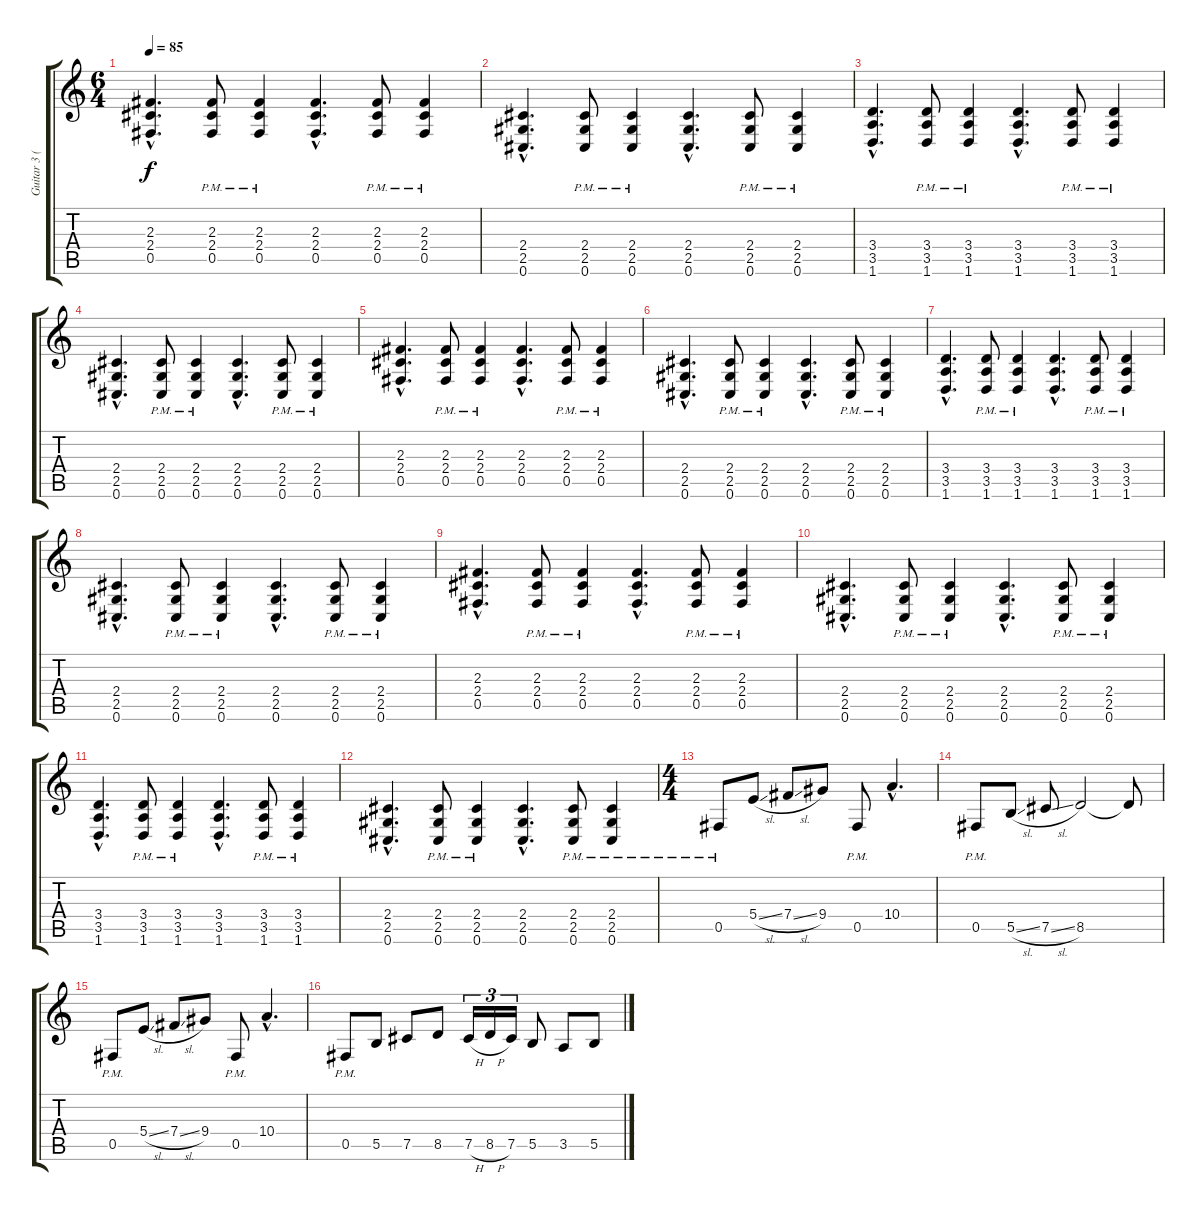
\track ("Guitar 3 (Distortion)" "Guitar 3 (") {instrument distortionguitar}
\staff {score tabs}
\tuning (Db4 Ab3 E3 B2 Gb2 Db2) {hide}
\ts (6 4)
\tempo 85
\clef g2
\ks c
(2.3{hac} 2.4{hac} 0.5{hac}).4{d dy f} (2.3{pm} 2.4{pm} 0.5{pm}).8 (2.3{pm} 2.4{pm} 0.5{pm}).4 (2.3{hac} 2.4{hac} 0.5{hac}).4{d} (2.3{pm} 2.4{pm} 0.5{pm}).8 (2.3{pm} 2.4{pm} 0.5{pm}).4 |
(2.4{hac} 2.5{hac} 0.6{hac}).4{d} (2.4{pm} 2.5{pm} 0.6{pm}).8 (2.4{pm} 2.5{pm} 0.6{pm}).4 (2.4{hac} 2.5{hac} 0.6{hac}).4{d} (2.4{pm} 2.5{pm} 0.6{pm}).8 (2.4{pm} 2.5{pm} 0.6{pm}).4 |
(3.4{hac} 3.5{hac} 1.6{hac}).4{d} (3.4{pm} 3.5{pm} 1.6{pm}).8 (3.4{pm} 3.5{pm} 1.6{pm}).4 (3.4{hac} 3.5{hac} 1.6{hac}).4{d} (3.4{pm} 3.5{pm} 1.6{pm}).8 (3.4{pm} 3.5{pm} 1.6{pm}).4 |
(2.4{hac} 2.5{hac} 0.6{hac}).4{d} (2.4{pm} 2.5{pm} 0.6{pm}).8 (2.4{pm} 2.5{pm} 0.6{pm}).4 (2.4{hac} 2.5{hac} 0.6{hac}).4{d} (2.4{pm} 2.5{pm} 0.6{pm}).8 (2.4{pm} 2.5{pm} 0.6{pm}).4 |
(2.3{hac} 2.4{hac} 0.5{hac}).4{d} (2.3{pm} 2.4{pm} 0.5{pm}).8 (2.3{pm} 2.4{pm} 0.5{pm}).4 (2.3{hac} 2.4{hac} 0.5{hac}).4{d} (2.3{pm} 2.4{pm} 0.5{pm}).8 (2.3{pm} 2.4{pm} 0.5{pm}).4 |
(2.4{hac} 2.5{hac} 0.6{hac}).4{d} (2.4{pm} 2.5{pm} 0.6{pm}).8 (2.4{pm} 2.5{pm} 0.6{pm}).4 (2.4{hac} 2.5{hac} 0.6{hac}).4{d} (2.4{pm} 2.5{pm} 0.6{pm}).8 (2.4{pm} 2.5{pm} 0.6{pm}).4 |
(3.4{hac} 3.5{hac} 1.6{hac}).4{d} (3.4{pm} 3.5{pm} 1.6{pm}).8 (3.4{pm} 3.5{pm} 1.6{pm}).4 (3.4{hac} 3.5{hac} 1.6{hac}).4{d} (3.4{pm} 3.5{pm} 1.6{pm}).8 (3.4{pm} 3.5{pm} 1.6{pm}).4 |
(2.4{hac} 2.5{hac} 0.6{hac}).4{d} (2.4{pm} 2.5{pm} 0.6{pm}).8 (2.4{pm} 2.5{pm} 0.6{pm}).4 (2.4{hac} 2.5{hac} 0.6{hac}).4{d} (2.4{pm} 2.5{pm} 0.6{pm}).8 (2.4{pm} 2.5{pm} 0.6{pm}).4 |
(2.3{hac} 2.4{hac} 0.5{hac}).4{d} (2.3{pm} 2.4{pm} 0.5{pm}).8 (2.3{pm} 2.4{pm} 0.5{pm}).4 (2.3{hac} 2.4{hac} 0.5{hac}).4{d} (2.3{pm} 2.4{pm} 0.5{pm}).8 (2.3{pm} 2.4{pm} 0.5{pm}).4 |
(2.4{hac} 2.5{hac} 0.6{hac}).4{d} (2.4{pm} 2.5{pm} 0.6{pm}).8 (2.4{pm} 2.5{pm} 0.6{pm}).4 (2.4{hac} 2.5{hac} 0.6{hac}).4{d} (2.4{pm} 2.5{pm} 0.6{pm}).8 (2.4{pm} 2.5{pm} 0.6{pm}).4 |
(3.4{hac} 3.5{hac} 1.6{hac}).4{d} (3.4{pm} 3.5{pm} 1.6{pm}).8 (3.4{pm} 3.5{pm} 1.6{pm}).4 (3.4{hac} 3.5{hac} 1.6{hac}).4{d} (3.4{pm} 3.5{pm} 1.6{pm}).8 (3.4{pm} 3.5{pm} 1.6{pm}).4 |
(2.4{hac} 2.5{hac} 0.6{hac}).4{d} (2.4{pm} 2.5{pm} 0.6{pm}).8 (2.4{pm} 2.5{pm} 0.6{pm}).4 (2.4{hac} 2.5{hac} 0.6{hac}).4{d} (2.4{pm} 2.5{pm} 0.6{pm}).8 (2.4{pm} 2.5{pm} 0.6{pm}).4 |
\ts (4 4)
0.5{pm}.8 5.4{sl}.8 7.4{sl}.8 9.4.8 0.5{pm}.8 10.4{hac}.4{d} |
0.5{pm}.8 5.5{sl}.8 7.5{sl}.8 8.5.2 8.5{t}.8 |
0.5{pm}.8 5.4{sl}.8 7.4{sl}.8 9.4.8 0.5{pm}.8 10.4{hac}.4{d} |
0.5{pm}.8 5.5.8 7.5.8 8.5.8 7.5{h}.16{tu (3 2)} 8.5{h}.16{tu (3 2)} 7.5.16{tu (3 2)} 5.5.8 3.5.8 5.5.8
